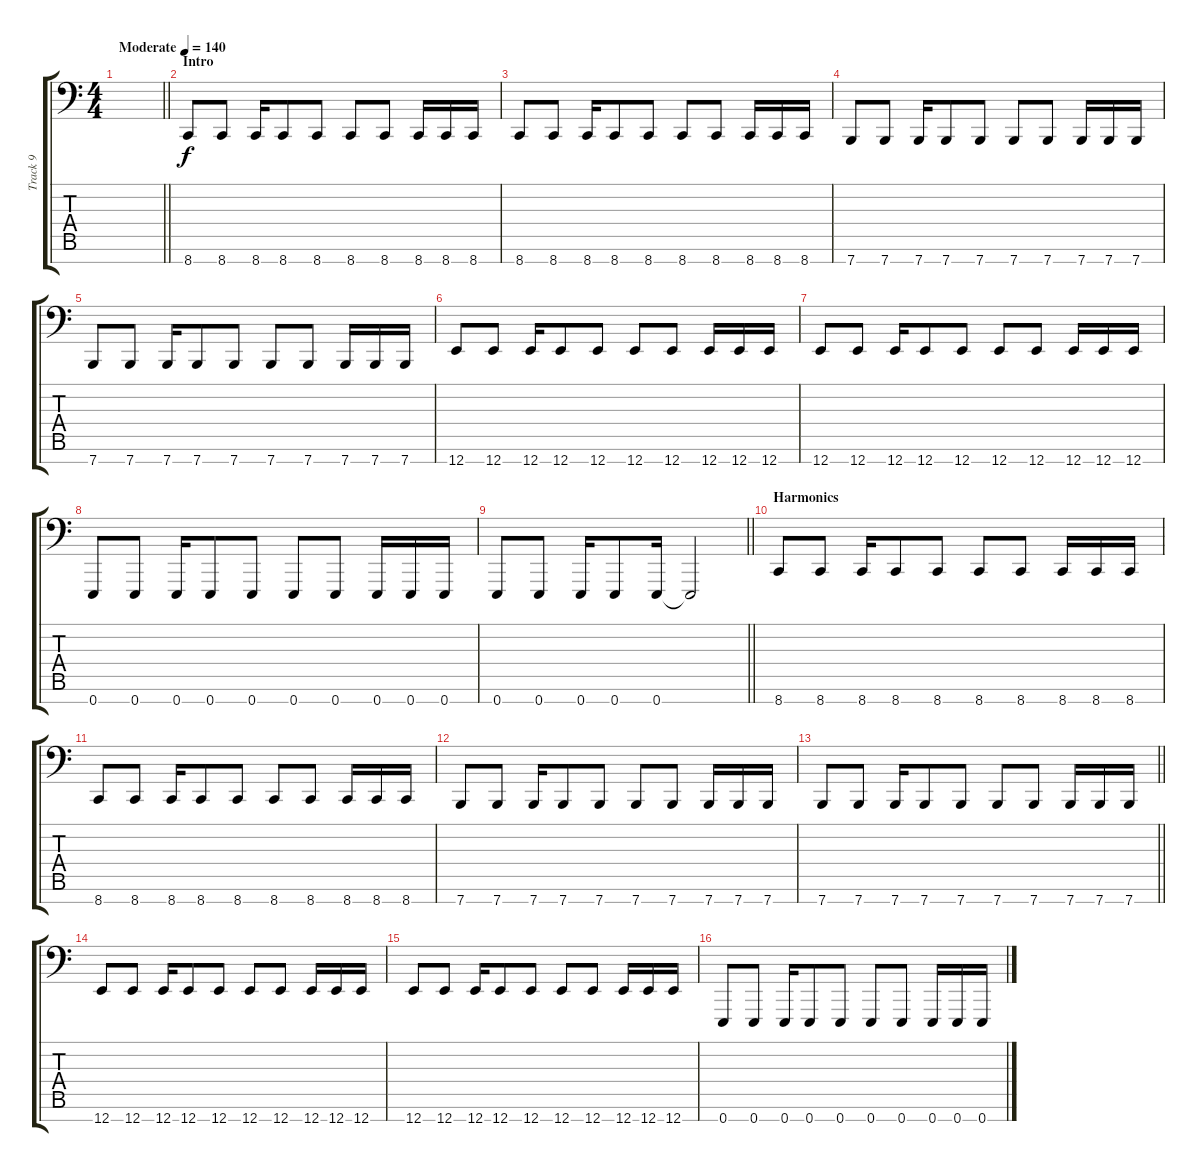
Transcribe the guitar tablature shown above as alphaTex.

\track ("Track 9" "Track 9") {instrument electricbassfinger}
\staff {score tabs}
\tuning (B2 G2 D2 A1 E1 A0 E0) {hide}
\ts (4 4)
\tempo (140 "Moderate")
\clef f4
\barLineRight lightlight
\ks c
|
\section ("" "Intro")
8.7.8 8.7.8 8.7.16 8.7.8 8.7.8 8.7.8 8.7.8 8.7.16 8.7.16 8.7.16 |
8.7.8 8.7.8 8.7.16 8.7.8 8.7.8 8.7.8 8.7.8 8.7.16 8.7.16 8.7.16 |
7.7.8 7.7.8 7.7.16 7.7.8 7.7.8 7.7.8 7.7.8 7.7.16 7.7.16 7.7.16 |
7.7.8 7.7.8 7.7.16 7.7.8 7.7.8 7.7.8 7.7.8 7.7.16 7.7.16 7.7.16 |
12.7.8 12.7.8 12.7.16 12.7.8 12.7.8 12.7.8 12.7.8 12.7.16 12.7.16 12.7.16 |
12.7.8 12.7.8 12.7.16 12.7.8 12.7.8 12.7.8 12.7.8 12.7.16 12.7.16 12.7.16 |
0.7.8 0.7.8 0.7.16 0.7.8 0.7.8 0.7.8 0.7.8 0.7.16 0.7.16 0.7.16 |
\barLineRight lightlight
0.7.8 0.7.8 0.7.16 0.7.8 0.7.16 0.7{t}.2 |
\section ("" "Harmonics")
8.7.8 8.7.8 8.7.16 8.7.8 8.7.8 8.7.8 8.7.8 8.7.16 8.7.16 8.7.16 |
8.7.8 8.7.8 8.7.16 8.7.8 8.7.8 8.7.8 8.7.8 8.7.16 8.7.16 8.7.16 |
7.7.8 7.7.8 7.7.16 7.7.8 7.7.8 7.7.8 7.7.8 7.7.16 7.7.16 7.7.16 |
\barLineRight lightlight
7.7.8 7.7.8 7.7.16 7.7.8 7.7.8 7.7.8 7.7.8 7.7.16 7.7.16 7.7.16 |
12.7.8 12.7.8 12.7.16 12.7.8 12.7.8 12.7.8 12.7.8 12.7.16 12.7.16 12.7.16 |
12.7.8 12.7.8 12.7.16 12.7.8 12.7.8 12.7.8 12.7.8 12.7.16 12.7.16 12.7.16 |
0.7.8 0.7.8 0.7.16 0.7.8 0.7.8 0.7.8 0.7.8 0.7.16 0.7.16 0.7.16
